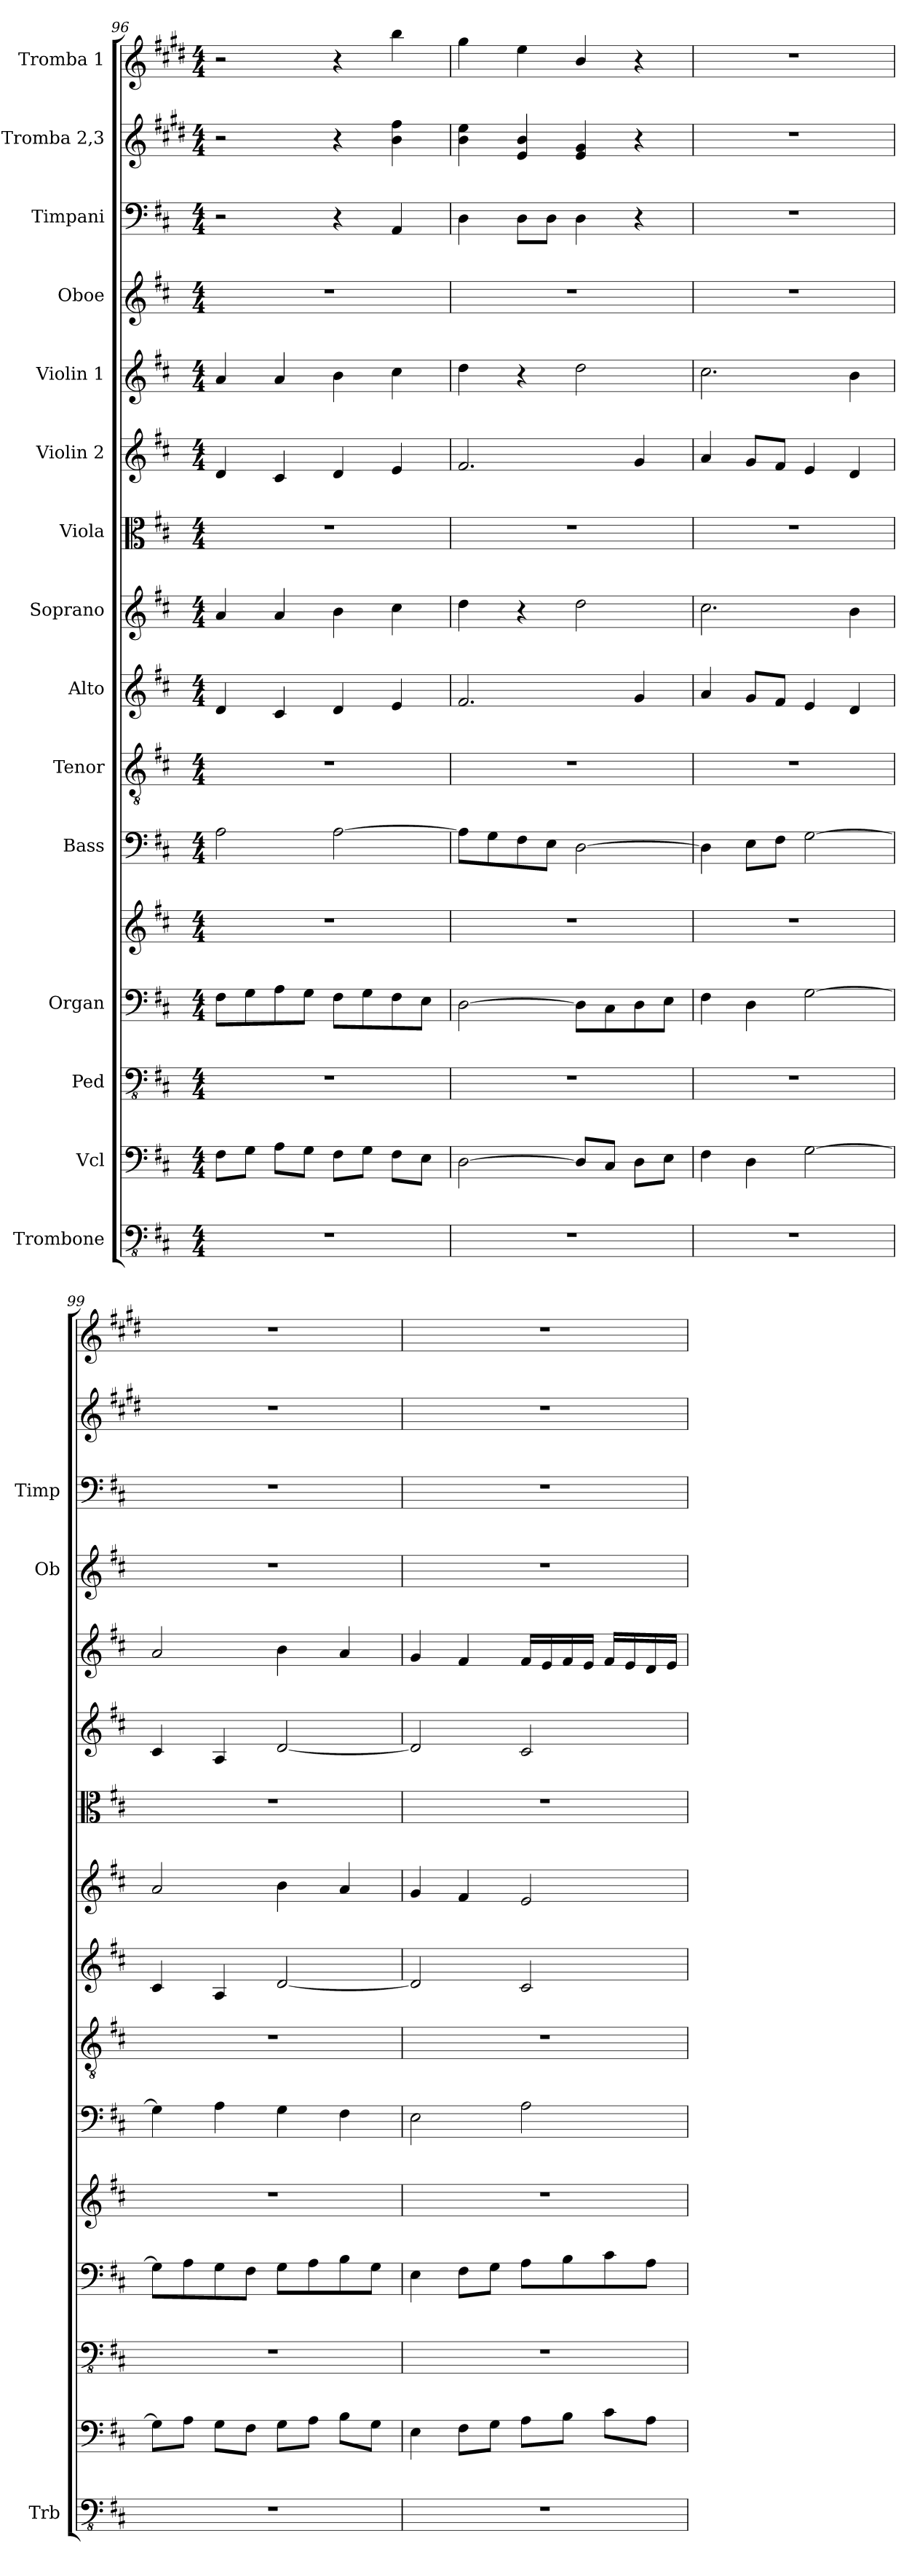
**kern	**kern	**kern	**kern	**kern	**kern	**kern	**kern	**kern	**kern	**kern	**kern	**kern	**kern	**kern	**kern
*part15	*part14	*part13	*part12	*part12	*part11	*part10	*part9	*part8	*part7	*part6	*part5	*part4	*part3	*part2	*part1
*staff16	*staff15	*staff14	*staff13	*staff12	*staff11	*staff10	*staff9	*staff8	*staff7	*staff6	*staff5	*staff4	*staff3	*staff2	*staff1
*I"Trombone	*I"Vcl	*I"Ped	*I"Organ	*	*I"Bass	*I"Tenor	*I"Alto	*I"Soprano	*I"Viola	*I"Violin 2	*I"Violin 1	*I"Oboe	*I"Timpani	*I"Tromba 2,3	*I"Tromba 1
*I'Trb	*	*	*	*	*	*	*	*	*	*	*	*I'Ob	*I'Timp	*	*
*clefFv4	*clefF4	*clefFv4	*clefF4	*clefG2	*clefF4	*clefGv2	*clefG2	*clefG2	*clefC3	*clefG2	*clefG2	*clefG2	*clefF4	*clefG2	*clefG2
*	*	*	*	*	*	*	*	*	*	*	*	*	*	*ITrd1c2	*ITrd1c2
*k[f#c#]	*k[f#c#]	*k[f#c#]	*k[f#c#]	*k[f#c#]	*k[f#c#]	*k[f#c#]	*k[f#c#]	*k[f#c#]	*k[f#c#]	*k[f#c#]	*k[f#c#]	*k[f#c#]	*k[f#c#]	*k[f#c#]	*k[f#c#]
*M4/4	*M4/4	*M4/4	*M4/4	*M4/4	*M4/4	*M4/4	*M4/4	*M4/4	*M4/4	*M4/4	*M4/4	*M4/4	*M4/4	*M4/4	*M4/4
=96	=96	=96	=96	=96	=96	=96	=96	=96	=96	=96	=96	=96	=96	=96	=96
1r	8F#\L	1r	8F#\L	1r	2A\	1r	4d/	4a/	1r	4d/	4a/	1r	2r	2r	2r
.	8G\J	.	8G\	.	.	.	.	.	.	.	.	.	.	.	.
.	8A\L	.	8A\	.	.	.	4c#/	4a/	.	4c#/	4a/	.	.	.	.
.	8G\J	.	8G\J	.	.	.	.	.	.	.	.	.	.	.	.
.	8F#\L	.	8F#\L	.	[2A\	.	4d/	4b\	.	4d/	4b\	.	4r	4r	4r
.	8G\J	.	8G\	.	.	.	.	.	.	.	.	.	.	.	.
.	8F#\L	.	8F#\	.	.	.	4e/	4cc#\	.	4e/	4cc#\	.	4AA/	4a\ 4ee\	4aa\
.	8E\J	.	8E\J	.	.	.	.	.	.	.	.	.	.	.	.
=97	=97	=97	=97	=97	=97	=97	=97	=97	=97	=97	=97	=97	=97	=97	=97
1r	[2D\	1r	[2D\	1r	8A\L]	1r	2.f#/	4dd\	1r	2.f#/	4dd\	1r	4D\	4a\ 4dd\	4ff#\
.	.	.	.	.	8G\	.	.	.	.	.	.	.	.	.	.
.	.	.	.	.	8F#\	.	.	4r	.	.	4r	.	8D\L	4d/ 4a/	4dd\
.	.	.	.	.	8E\J	.	.	.	.	.	.	.	8D\J	.	.
.	8D/L]	.	8D\L]	.	[2D\	.	.	2dd\	.	.	2dd\	.	4D\	4d/ 4f#/	4a/
.	8C#/J	.	8C#\	.	.	.	.	.	.	.	.	.	.	.	.
.	8D\L	.	8D\	.	.	.	4g/	.	.	4g/	.	.	4r	4r	4r
.	8E\J	.	8E\J	.	.	.	.	.	.	.	.	.	.	.	.
!!LO:PB:g=z
=98	=98	=98	=98	=98	=98	=98	=98	=98	=98	=98	=98	=98	=98	=98	=98
1r	4F#\	1r	4F#\	1r	4D\]	1r	4a/	2.cc#\	1r	4a/	2.cc#\	1r	1r	1r	1r
.	4D\	.	4D\	.	8E\L	.	8g/L	.	.	8g/L	.	.	.	.	.
.	.	.	.	.	8F#\J	.	8f#/J	.	.	8f#/J	.	.	.	.	.
.	[2G\	.	[2G\	.	[2G\	.	4e/	.	.	4e/	.	.	.	.	.
.	.	.	.	.	.	.	4d/	4b\	.	4d/	4b\	.	.	.	.
=99	=99	=99	=99	=99	=99	=99	=99	=99	=99	=99	=99	=99	=99	=99	=99
1r	8G\L]	1r	8G\L]	1r	4G\]	1r	4c#/	2a/	1r	4c#/	2a/	1r	1r	1r	1r
.	8A\J	.	8A\	.	.	.	.	.	.	.	.	.	.	.	.
.	8G\L	.	8G\	.	4A\	.	4A/	.	.	4A/	.	.	.	.	.
.	8F#\J	.	8F#\J	.	.	.	.	.	.	.	.	.	.	.	.
.	8G\L	.	8G\L	.	4G\	.	[2d/	4b\	.	[2d/	4b\	.	.	.	.
.	8A\J	.	8A\	.	.	.	.	.	.	.	.	.	.	.	.
.	8B\L	.	8B\	.	4F#\	.	.	4a/	.	.	4a/	.	.	.	.
.	8G\J	.	8G\J	.	.	.	.	.	.	.	.	.	.	.	.
=100	=100	=100	=100	=100	=100	=100	=100	=100	=100	=100	=100	=100	=100	=100	=100
1r	4E\	1r	4E\	1r	2E\	1r	2d/]	4g/	1r	2d/]	4g/	1r	1r	1r	1r
.	8F#\L	.	8F#\L	.	.	.	.	4f#/	.	.	4f#/	.	.	.	.
.	8G\J	.	8G\J	.	.	.	.	.	.	.	.	.	.	.	.
.	8A\L	.	8A\L	.	2A\	.	2c#/	2e/	.	2c#/	16f#/LL	.	.	.	.
.	.	.	.	.	.	.	.	.	.	.	16e/	.	.	.	.
.	8B\J	.	8B\	.	.	.	.	.	.	.	16f#/	.	.	.	.
.	.	.	.	.	.	.	.	.	.	.	16e/JJ	.	.	.	.
.	8c#\L	.	8c#\	.	.	.	.	.	.	.	16f#/LL	.	.	.	.
.	.	.	.	.	.	.	.	.	.	.	16e/	.	.	.	.
.	8A\J	.	8A\J	.	.	.	.	.	.	.	16d/	.	.	.	.
.	.	.	.	.	.	.	.	.	.	.	16e/JJ	.	.	.	.
=	=	=	=	=	=	=	=	=	=	=	=	=	=	=	=
*-	*-	*-	*-	*-	*-	*-	*-	*-	*-	*-	*-	*-	*-	*-	*-
